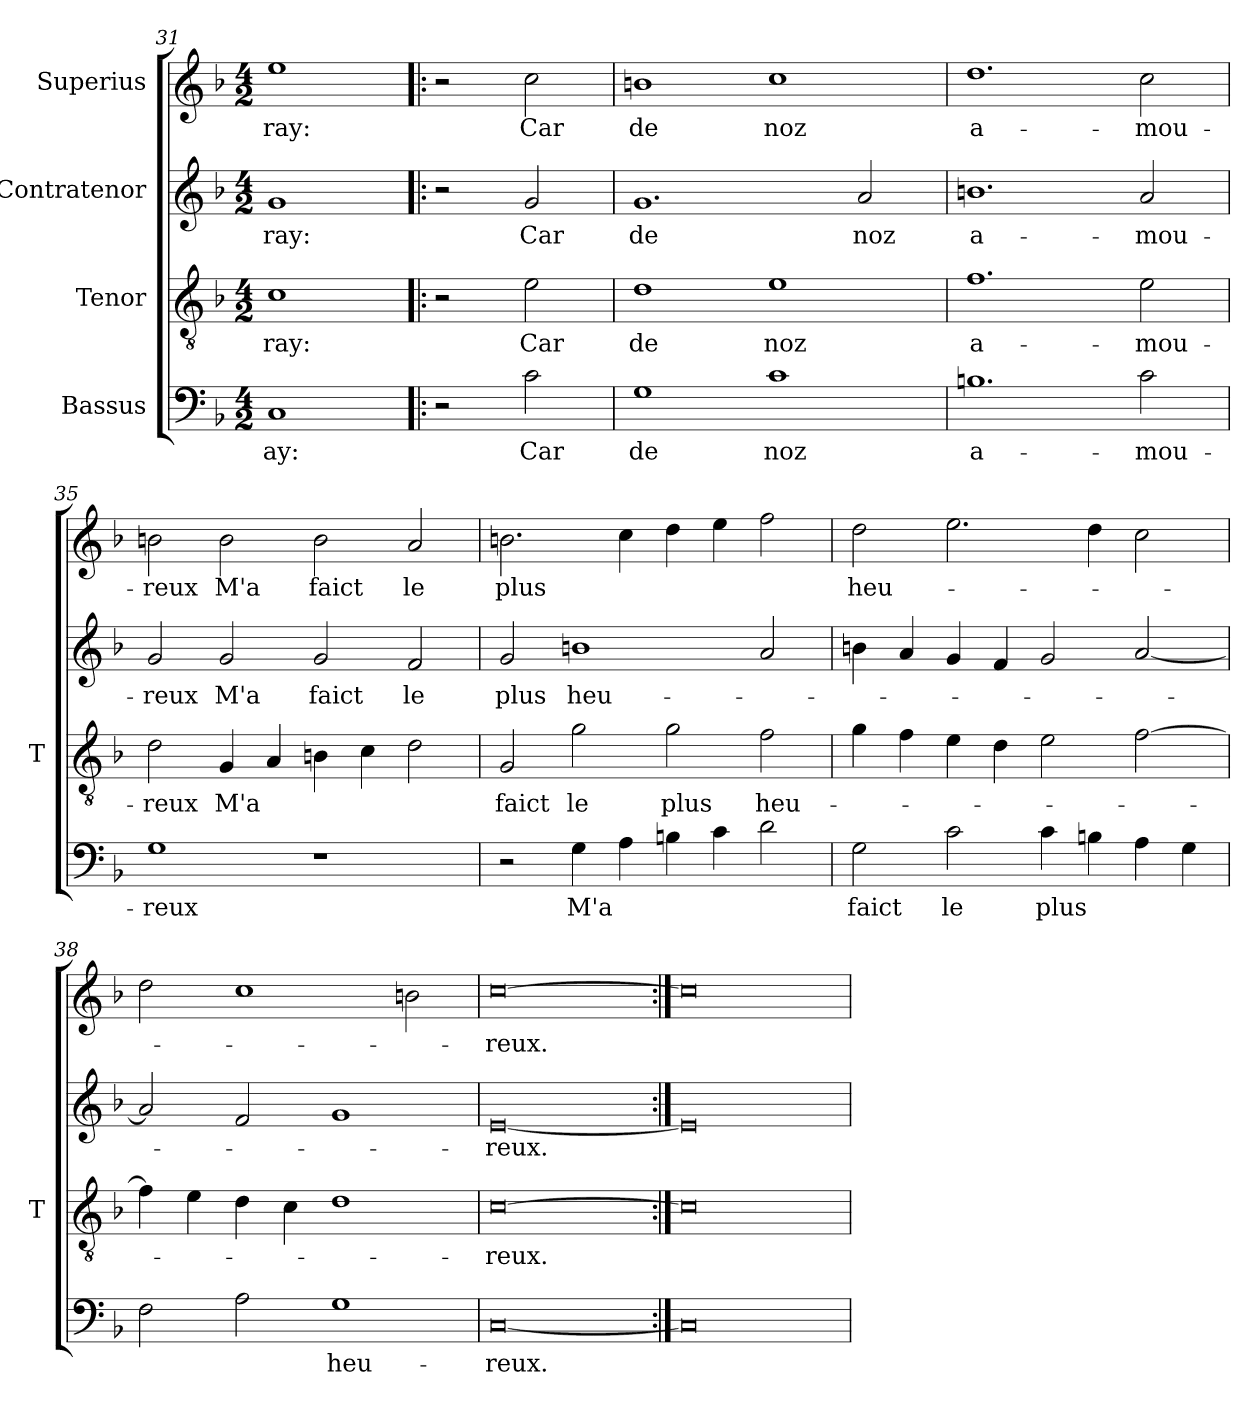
**kern	**text	**kern	**text	**kern	**text	**kern	**text
*part4	*part4	*part3	*part3	*part2	*part2	*part1	*part1
*staff4	*staff4	*staff3	*staff3	*staff2	*staff2	*staff1	*staff1
*I"Bassus	*	*I"Tenor	*	*I"Contratenor	*	*I"Superius	*
*	*	*I'T	*	*	*	*	*
*clefF4	*	*clefGv2	*	*clefG2	*	*clefG2	*
*k[b-]	*	*k[b-]	*	*k[b-]	*	*k[b-]	*
*M4/2	*	*M4/2	*	*M4/2	*	*M4/2	*
=31	=31	=31	=31	=31	=31	=31	=31
1C	-ay:	1c	-ray:	1g	-ray:	1ee	-ray:
=32!|:	=32!|:	=32!|:	=32!|:	=32!|:	=32!|:	=32!|:	=32!|:
2r	.	2r	.	2r	.	2r	.
2c	-Car	2e	-Car	2g	-Car	2cc	-Car
=33	=33	=33	=33	=33	=33	=33	=33
1G	-de	1d	-de	1.g	-de	1b	-de
1c	-noz	1e	-noz	.	.	1cc	-noz
.	.	.	.	2a	-noz	.	.
=34	=34	=34	=34	=34	=34	=34	=34
1.Bn	a-	1.f	a-	1.bn	a-	1.dd	a-
2c	mou-	2e	mou-	2a	mou-	2cc	mou-
=35	=35	=35	=35	=35	=35	=35	=35
1G	-reux	2d	-reux	2g	-reux	2b	-reux
.	.	4G	-M'a	2g	-M'a	2b	-M'a
.	.	4A	.	.	.	.	.
1r	.	4Bn	.	2g	-faict	2b	-faict
.	.	4c	.	.	.	.	.
.	.	2d	.	2f	-le	2a	-le
=36	=36	=36	=36	=36	=36	=36	=36
2r	.	2G	-faict	2g	-plus	2.b	-plus
4G	-M'a	2g	-le	1bn	heu-	.	.
4A	.	.	.	.	.	4cc	.
4Bn	.	2g	-plus	.	.	4dd	.
4c	.	.	.	.	.	4ee	.
2d	.	2f	heu-	2a	.	2ff	.
=37	=37	=37	=37	=37	=37	=37	=37
2G	-faict	4g	.	4bn	.	2dd	heu-
.	.	4f	.	4a	.	.	.
2c	-le	4e	.	4g	.	2.ee	.
.	.	4d	.	4f	.	.	.
4c	-plus	2e	.	2g	.	.	.
4Bn	.	.	.	.	.	4dd	.
4A	.	[2f	.	[2a	.	2cc	.
4G	.	.	.	.	.	.	.
=38	=38	=38	=38	=38	=38	=38	=38
2F	.	4f]	.	2a]	.	2dd	.
.	.	4e	.	.	.	.	.
2A	.	4d	.	2f	.	1cc	.
.	.	4c	.	.	.	.	.
1G	heu-	1d	.	1g	.	.	.
.	.	.	.	.	.	2bn	.
=39	=39	=39	=39	=39	=39	=39	=39
[0C	-reux.	[0c	-reux.	[0e	-reux.	[0cc	-reux.
=40:|!	=40:|!	=40:|!	=40:|!	=40:|!	=40:|!	=40:|!	=40:|!
0C]	.	0c]	.	0e]	.	0cc]	.
=	=	=	=	=	=	=	=
*-	*-	*-	*-	*-	*-	*-	*-
